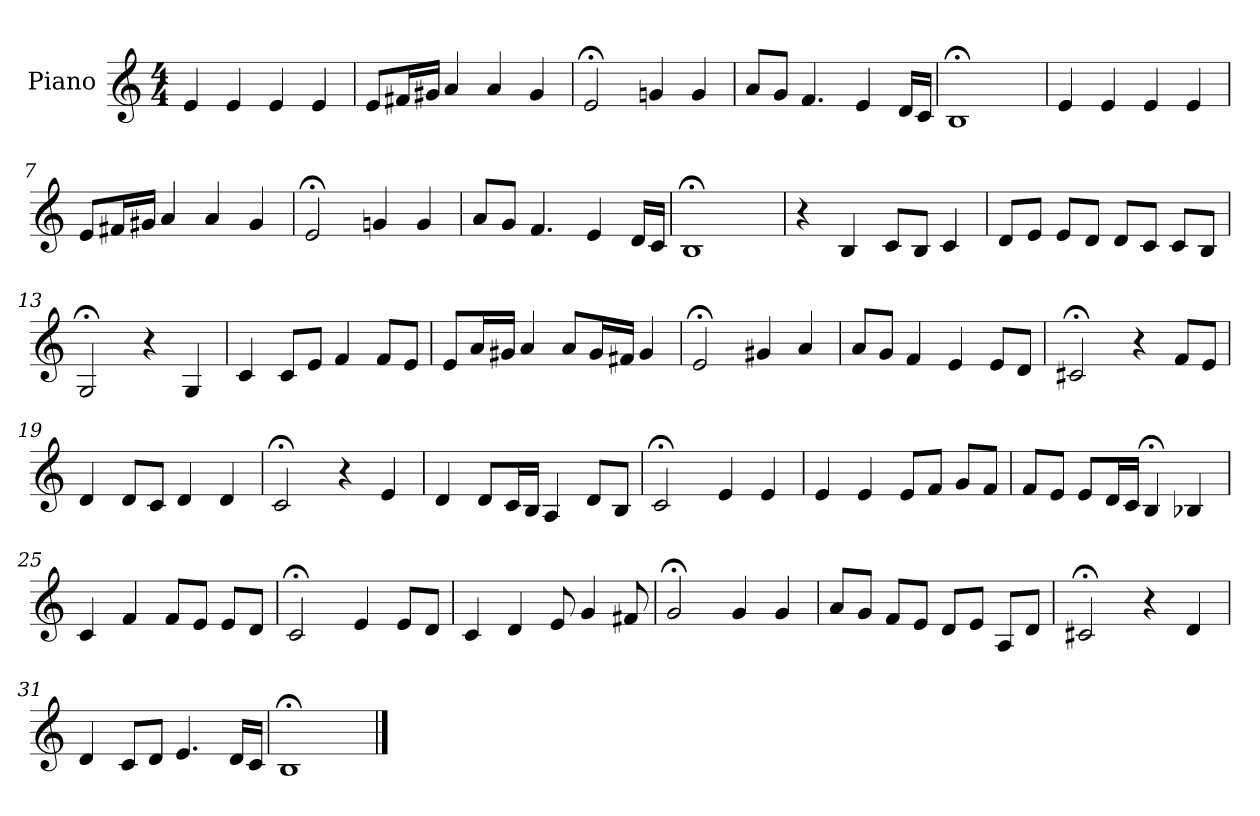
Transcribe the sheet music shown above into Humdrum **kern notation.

**kern
*part1
*staff1
*I"Piano
*I'Pno
*clefG2
*k[]
*M4/4
=1
4e/
4e/
4e/
4e/
=2
8e/L
16f#X/L
16g#X/JJ
4a/
4a/
4g#/
=3
2e;</
4gn/
4g/
=4
8a/L
8g/J
4.f/
4e/
16d/LL
16c/JJ
=5
1B;<
=6
4e/
4e/
4e/
4e/
=7
8e/L
16f#X/L
16g#X/JJ
4a/
4a/
4g#/
=8
2e;</
4gn/
4g/
=9
8a/L
8g/J
4.f/
4e/
16d/LL
16c/JJ
=10
1B;<
=11
4r
4B/
8c/L
8B/J
4c/
=12
8d/L
8e/J
8e/L
8d/J
8d/L
8c/J
8c/L
8B/J
=13
2G;</
4r
4G/
=14
4c/
8c/L
8e/J
4f/
8f/L
8e/J
=15
8e/L
16a/L
16g#X/JJ
4a/
8a/L
16g#/L
16f#X/JJ
4g#/
=16
2e;</
4g#X/
4a/
=17
8a/L
8g/J
4f/
4e/
8e/L
8d/J
=18
2c#X;</
4r
8f/L
8e/J
=19
4d/
8d/L
8c/J
4d/
4d/
=20
2c;</
4r
4e/
=21
4d/
8d/L
16c/L
16B/JJ
4A/
8d/L
8B/J
=22
2c;</
4e/
4e/
=23
4e/
4e/
8e/L
8f/J
8g/L
8f/J
=24
8f/L
8e/J
8e/L
16d/L
16c/JJ
4B;</
4B-X/
=25
4c/
4f/
8f/L
8e/J
8e/L
8d/J
=26
2c;</
4e/
8e/L
8d/J
=27
4c/
4d/
8e/
4g/
8f#X/
=28
2g;</
4g/
4g/
=29
8a/L
8g/J
8f/L
8e/J
8d/L
8e/J
8A/L
8d/J
=30
2c#X;</
4r
4d/
=31
4d/
8c/L
8d/J
4.e/
16d/LL
16c/JJ
=32
1B;<
==
*-
